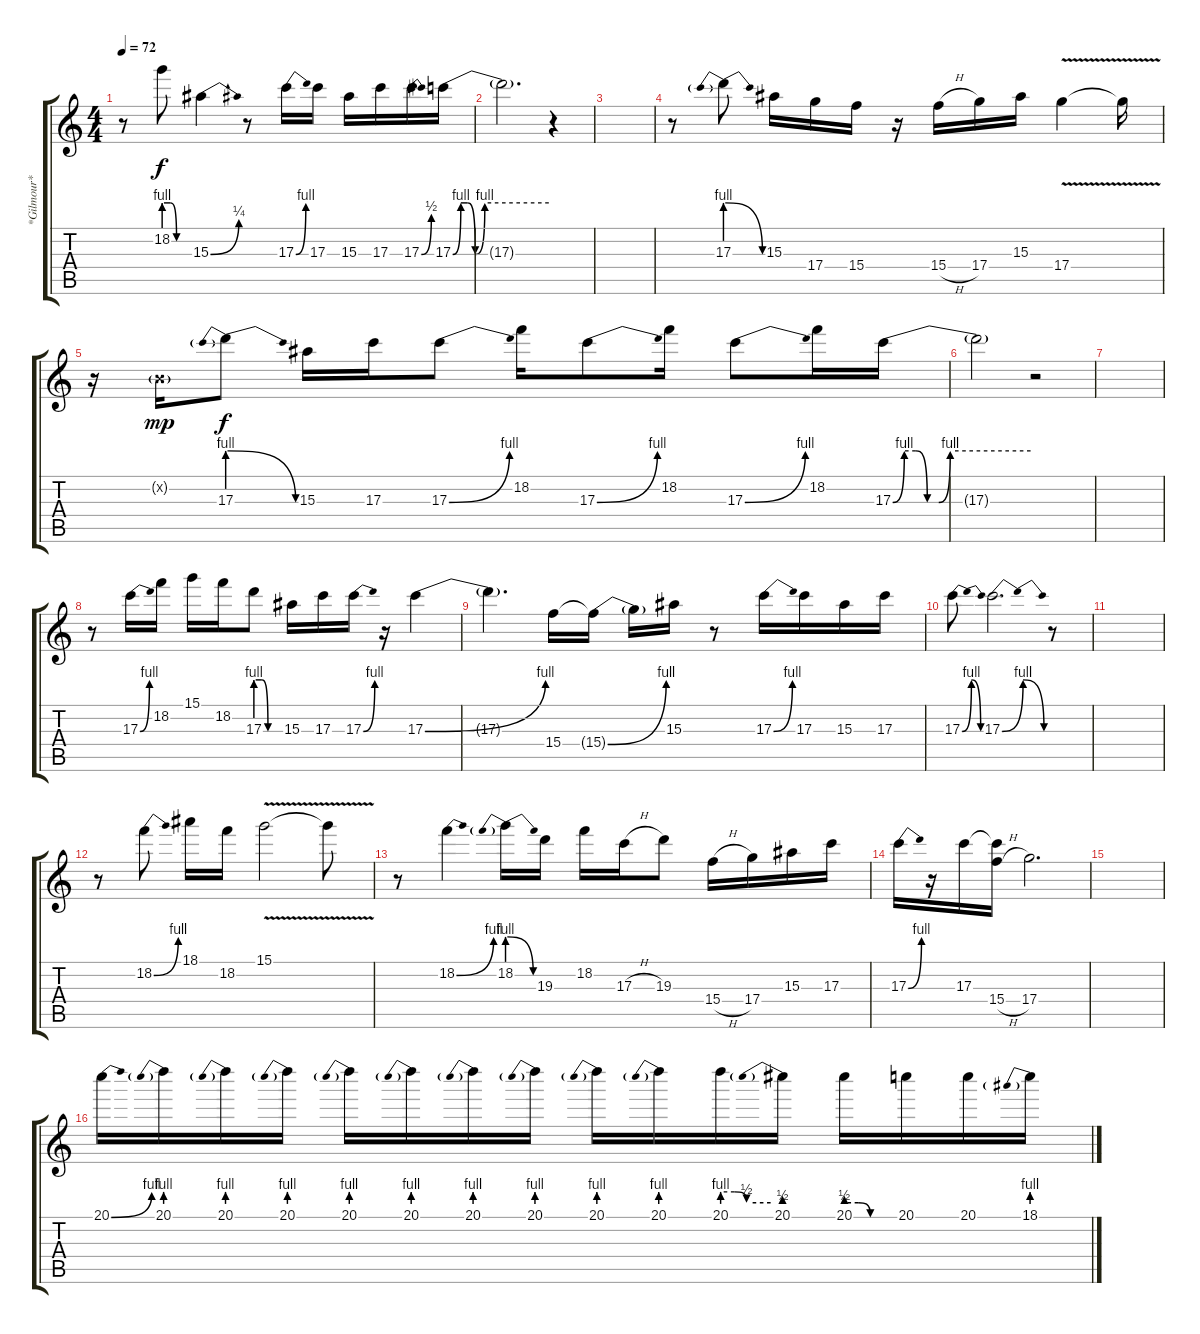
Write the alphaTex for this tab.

\track ("*Gilmour* (Electric w/Fuzz)" "*Gilmour* ") {instrument overdrivenguitar}
\staff {score tabs}
\tuning (E4 B3 G3 D3 A2 E2) {hide}
\ts (4 4)
\tempo 72
\clef g2
\ks c
r.8{dy f} 18.2{be (custom 0 4 15 4 30 0 60 0)}.8 15.3{be (bend 0 0 60 1)}.4 r.8 17.3{be (bend 0 0 60 4)}.16 17.3.16 15.3.16 17.3.16 17.3{be (bend 0 0 60 2)}.16 17.3{be (custom 0 0 5 4 9 4 14 0 20 4 60 4)}.16{volume 0 balance 0} |
17.3{t}.2{d} r.4 |
|
r.8{volume 15 balance 16} 17.3{be (prebendrelease 0 4 60 0)}.8 15.3.16 17.4.16 15.4.16 r.16 15.4{h}.16 17.4.16 15.3.16 17.4{v}.4 17.4{t}.16 |
r.16 0.2{g x}.16{dy mp} 17.3{be (prebendrelease 0 4 60 0)}.8{dy f} 15.3.16 17.3.16 17.3{be (bend 0 0 60 4)}.8 18.2.16 17.3{be (bend 0 0 60 4)}.8 18.2.16 17.3{be (bend 0 0 60 4)}.8 18.2.16 17.3{be (custom 0 0 5 4 10 4 15 0 20 0 25 4 60 4)}.16 |
17.3{t}.2 r.2 |
|
r.8{volume 0 balance 0} 17.3{be (bend 0 0 60 4)}.16 18.2.16 15.1.16 18.2.16 17.3{be (custom 0 4 15 4 30 0 60 0)}.8 15.3.16 17.3.16 17.3{be (bend 0 0 60 4)}.16 r.16 17.3{be (bend 0 0 60 4)}.4 |
17.3{t}.4{d} 15.4.16 15.4{be (bend 0 0 60 4) t}.16 15.4{t}.16 15.3.16 r.8 17.3{be (bend 0 0 60 4)}.16 17.3.16 15.3.16{volume 15 balance 16} 17.3.16 |
17.3{be (bendrelease 0 0 15 4 30 4 60 0)}.8 17.3{be (bendrelease 0 0 15 4 45 4 60 0)}.2{d} r.8 |
|
r.8 18.2{be (bend 0 0 60 4)}.8 18.1.16 18.2.16 15.1{v}.2 15.1{t}.8 |
r.8 18.2{be (bend 0 0 60 4)}.4 18.2{be (prebendrelease 0 4 60 0)}.16 19.3.16 18.2.16 17.3{h}.16 19.3.8 15.4{h}.16 17.4.16 15.3.16 17.3.16 |
17.3{be (bend 0 0 60 4)}.16{volume 0 balance 0} r.16 17.3.16 (17.3{t} 15.4{h}).16 17.4.2{d} |
|
20.1{be (bend 0 0 60 4)}.16{volume 15 balance 16} 20.1{be (prebend 0 4 60 4)}.16 20.1{be (prebend 0 4 60 4)}.16 20.1{be (prebend 0 4 60 4)}.16 20.1{be (prebend 0 4 60 4)}.16 20.1{be (prebend 0 4 60 4)}.16 20.1{be (prebend 0 4 60 4)}.16 20.1{be (prebend 0 4 60 4)}.16 20.1{be (prebend 0 4 60 4)}.16 20.1{be (prebend 0 4 60 4)}.16 20.1{be (custom 0 4 15 4 30 2 60 2)}.16 20.1{be (prebend 0 2 60 2)}.16 20.1{be (custom 0 2 15 2 30 0 60 0)}.16 20.1.16 20.1.16 18.1{be (prebend 0 4 60 4)}.16
